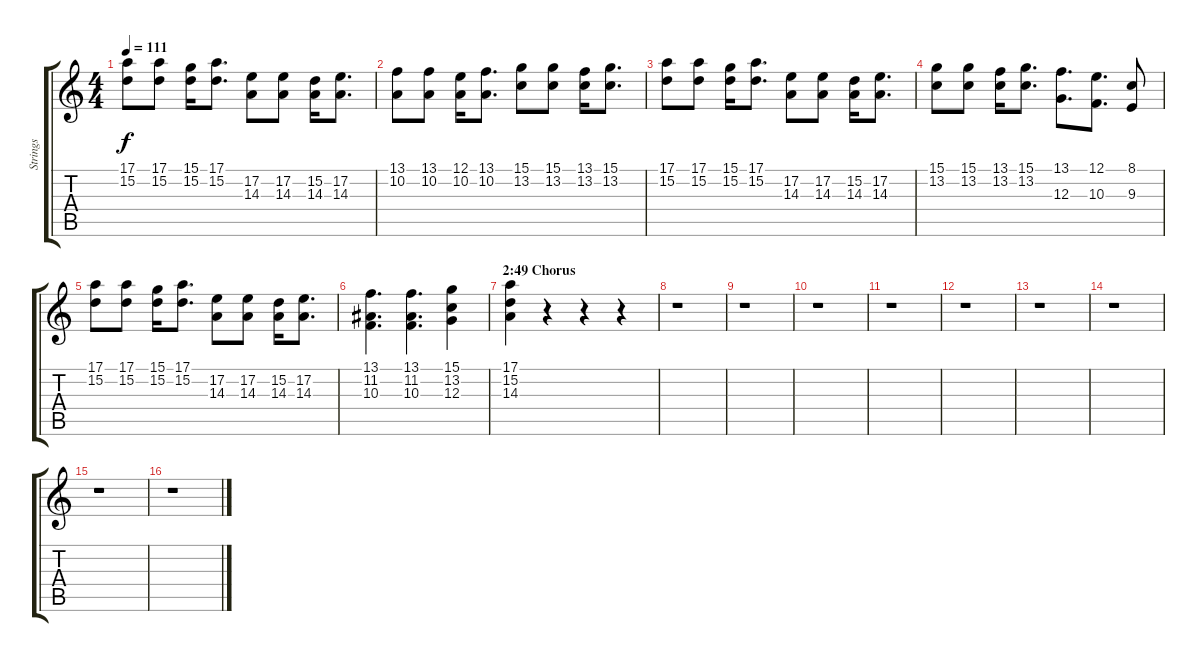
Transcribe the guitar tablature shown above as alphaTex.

\track ("Strings" "Strings") {instrument stringensemble1}
\staff {score tabs}
\tuning (E4 B3 G3 D3 A2 E2) {hide}
\ts (4 4)
\tempo 111
\clef g2
\ks c
(17.1 15.2).8{dy f} (17.1 15.2).8 (15.1 15.2).16 (17.1 15.2).8{d} (17.2 14.3).8 (17.2 14.3).8 (15.2 14.3).16 (17.2 14.3).8{d} |
(13.1 10.2).8 (13.1 10.2).8 (12.1 10.2).16 (13.1 10.2).8{d} (15.1 13.2).8 (15.1 13.2).8 (13.1 13.2).16 (15.1 13.2).8{d} |
(17.1 15.2).8 (17.1 15.2).8 (15.1 15.2).16 (17.1 15.2).8{d} (17.2 14.3).8 (17.2 14.3).8 (15.2 14.3).16 (17.2 14.3).8{d} |
(15.1 13.2).8 (15.1 13.2).8 (13.1 13.2).16 (15.1 13.2).8{d} (13.1 12.3).8{d} (12.1 10.3).8{d} (8.1 9.3).8 |
(17.1 15.2).8 (17.1 15.2).8 (15.1 15.2).16 (17.1 15.2).8{d} (17.2 14.3).8 (17.2 14.3).8 (15.2 14.3).16 (17.2 14.3).8{d} |
(13.1 11.2 10.3).4{d} (13.1 11.2 10.3).4{d} (15.1 13.2 12.3).4 |
\section ("" "2:49 Chorus")
(17.1 15.2 14.3).4 r.4 r.4 r.4 |
r.1 |
r.1 |
r.1 |
r.1 |
r.1 |
r.1 |
r.1 |
r.1 |
r.1
